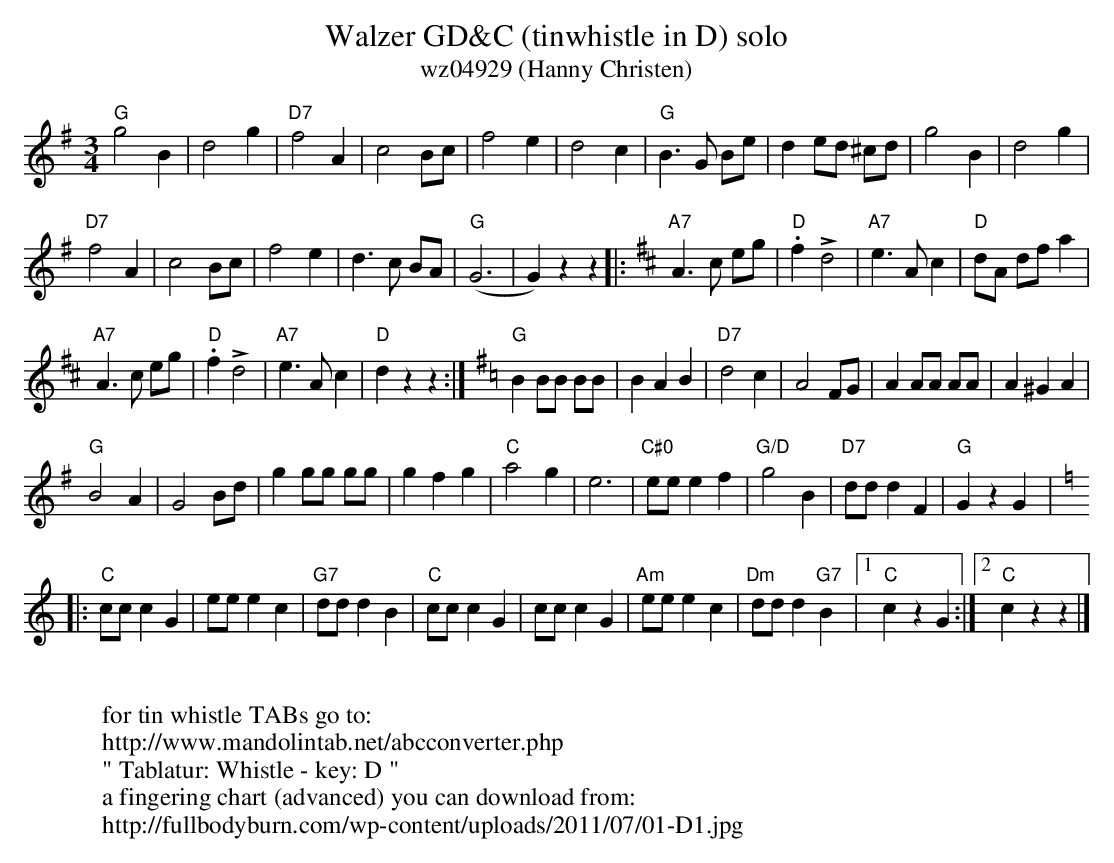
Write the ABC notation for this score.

X:1
T:Walzer GD&C (tinwhistle in D) solo
T:wz04929 (Hanny Christen)
M:3/4
L:1/4
K:G transpose=12
"G"g2B | d2g | "D7"f2A | c2B/2c/2 | f2e | d2c | "G"B>G B/2e/2 | d e/2d/2 ^c/2d/2 | g2B | d2g |
"D7"f2A | c2B/2c/2 | f2e | d>c B/2A/2 | ("G"G3 | G)zz |: [K:D] "A7"A>c e/2g/2 | "D".f !>!d2 | "A7"e>Ac | "D"d/2A/2 d/2f/2a |
"A7"A>c e/2g/2 | "D".f!>!d2 | "A7"e>Ac | "D"dzz :| [K:G] "G"BB/2B/2 B/2B/2 | BAB | "D7"d2c | A2F/2G/2 | AA/2A/2 A/2A/2 | A^GA |
"G"B2A | G2B/2d/2 | gg/2g/2 g/2g/2 | gfg | "C"a2g | e3 | "C#0"e/2e/2ef | "G/D"g2B | "D7"d/2d/2dF | "G"GzG |: [K:C]
"C"c/2c/2cG | e/2e/2ec | "G7"d/2d/2dB | "C"c/2c/2cG | c/2c/2cG | "Am"e/2e/2ec | "Dm"d/2d/2d"G7"B |1 "C"czG :|2 "C"czz |]
W:
W:for tin whistle TABs go to:
W:http://www.mandolintab.net/abcconverter.php
W:" Tablatur: Whistle - key: D "
W:a fingering chart (advanced) you can download from:
W:http://fullbodyburn.com/wp-content/uploads/2011/07/01-D1.jpg
